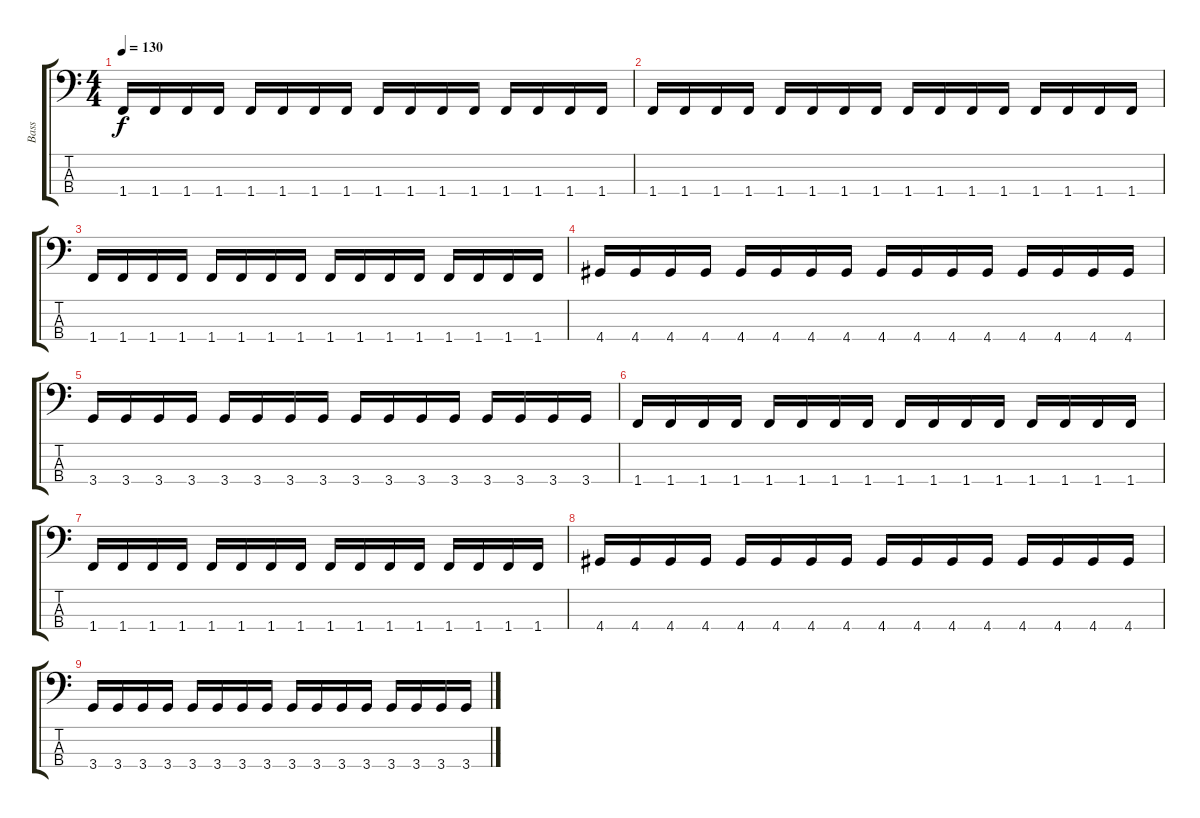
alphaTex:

\track ("Bass" "Bass") {instrument electricbassfinger}
\staff {score tabs}
\tuning (G2 D2 A1 E1) {hide}
\ts (4 4)
\tempo 130
\clef f4
\ks c
1.4.16{dy f} 1.4.16 1.4.16 1.4.16 1.4.16 1.4.16 1.4.16 1.4.16 1.4.16 1.4.16 1.4.16 1.4.16 1.4.16 1.4.16 1.4.16 1.4.16 |
1.4.16 1.4.16 1.4.16 1.4.16 1.4.16 1.4.16 1.4.16 1.4.16 1.4.16 1.4.16 1.4.16 1.4.16 1.4.16 1.4.16 1.4.16 1.4.16 |
1.4.16 1.4.16 1.4.16 1.4.16 1.4.16 1.4.16 1.4.16 1.4.16 1.4.16 1.4.16 1.4.16 1.4.16 1.4.16 1.4.16 1.4.16 1.4.16 |
4.4.16 4.4.16 4.4.16 4.4.16 4.4.16 4.4.16 4.4.16 4.4.16 4.4.16 4.4.16 4.4.16 4.4.16 4.4.16 4.4.16 4.4.16 4.4.16 |
3.4.16 3.4.16 3.4.16 3.4.16 3.4.16 3.4.16 3.4.16 3.4.16 3.4.16 3.4.16 3.4.16 3.4.16 3.4.16 3.4.16 3.4.16 3.4.16 |
1.4.16 1.4.16 1.4.16 1.4.16 1.4.16 1.4.16 1.4.16 1.4.16 1.4.16 1.4.16 1.4.16 1.4.16 1.4.16 1.4.16 1.4.16 1.4.16 |
1.4.16 1.4.16 1.4.16 1.4.16 1.4.16 1.4.16 1.4.16 1.4.16 1.4.16 1.4.16 1.4.16 1.4.16 1.4.16 1.4.16 1.4.16 1.4.16 |
4.4.16 4.4.16 4.4.16 4.4.16 4.4.16 4.4.16 4.4.16 4.4.16 4.4.16 4.4.16 4.4.16 4.4.16 4.4.16 4.4.16 4.4.16 4.4.16 |
3.4.16 3.4.16 3.4.16 3.4.16 3.4.16 3.4.16 3.4.16 3.4.16 3.4.16 3.4.16 3.4.16 3.4.16 3.4.16 3.4.16 3.4.16 3.4.16
